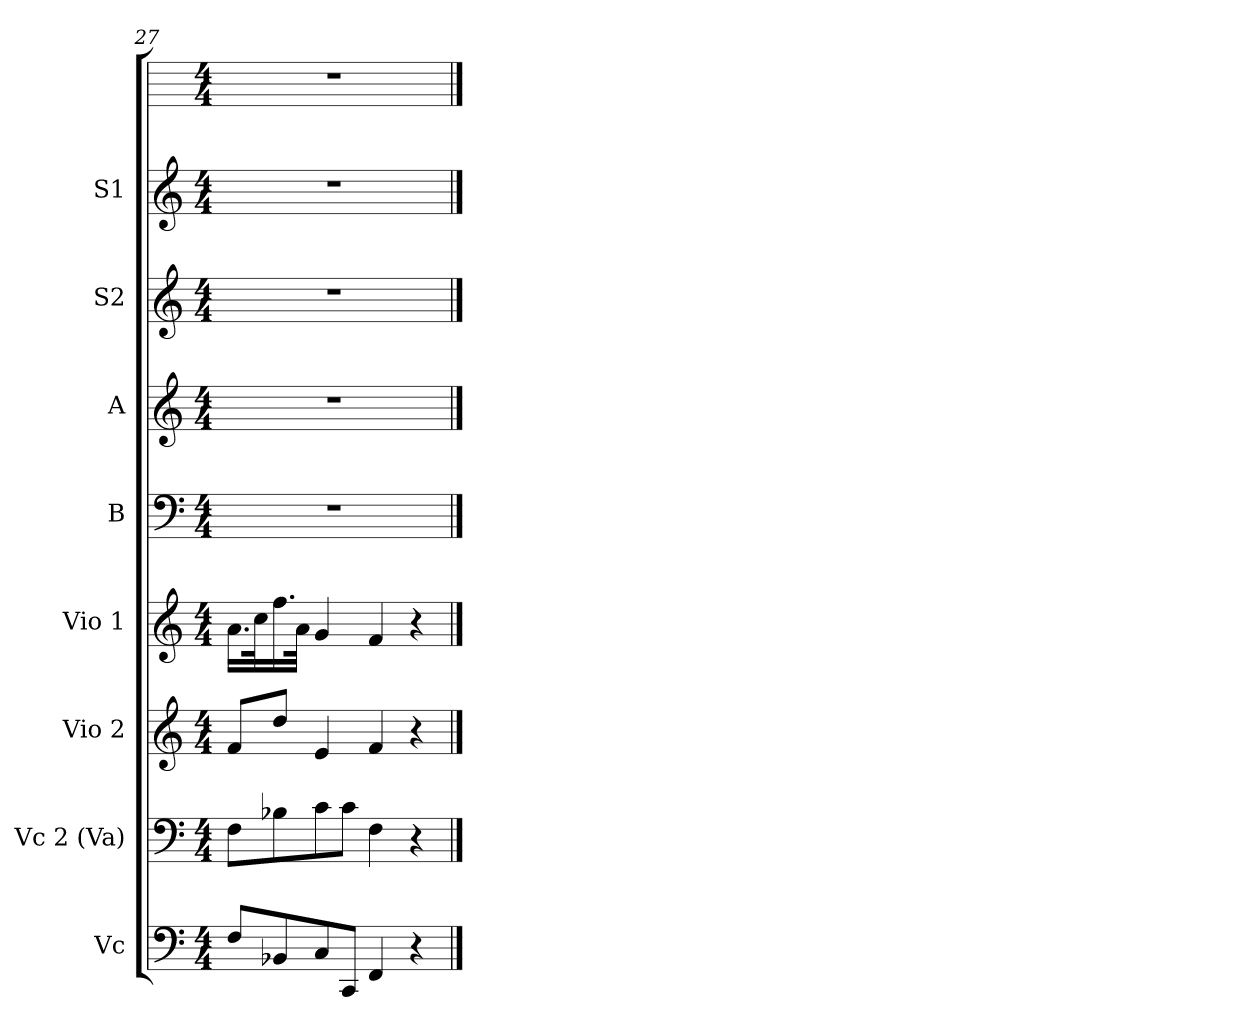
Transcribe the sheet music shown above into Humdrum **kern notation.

**kern	**kern	**kern	**kern	**kern	**kern	**kern	**kern	**kern
*part9	*part8	*part7	*part6	*part5	*part4	*part3	*part2	*part1
*staff9	*staff8	*staff7	*staff6	*staff5	*staff4	*staff3	*staff2	*staff1
*I"Vc	*I"Vc 2 (Va)	*I"Vio 2	*I"Vio 1	*I"B	*I"A	*I"S2	*I"S1	*
*clefF4	*clefF4	*clefG2	*clefG2	*clefF4	*clefG2	*clefG2	*clefG2	*
*M4/4	*M4/4	*M4/4	*M4/4	*M4/4	*M4/4	*M4/4	*M4/4	*M4/4
=27	=27	=27	=27	=27	=27	=27	=27	=27
8F/L	8F\L	8f/L	16.a\L	1r	1r	1r	1r	1r
.	.	.	32cc\	.	.	.	.	.
8BB-X/	8B-X\	8dd/J	16.ff\	.	.	.	.	.
.	.	.	32a\J	.	.	.	.	.
8C/	8c\	4e	4g	.	.	.	.	.
8CC/J	8c\J	.	.	.	.	.	.	.
4FF	4F	4f	4f	.	.	.	.	.
4r	4r	4r	4r	.	.	.	.	.
==	==	==	==	==	==	==	==	==
*-	*-	*-	*-	*-	*-	*-	*-	*-
